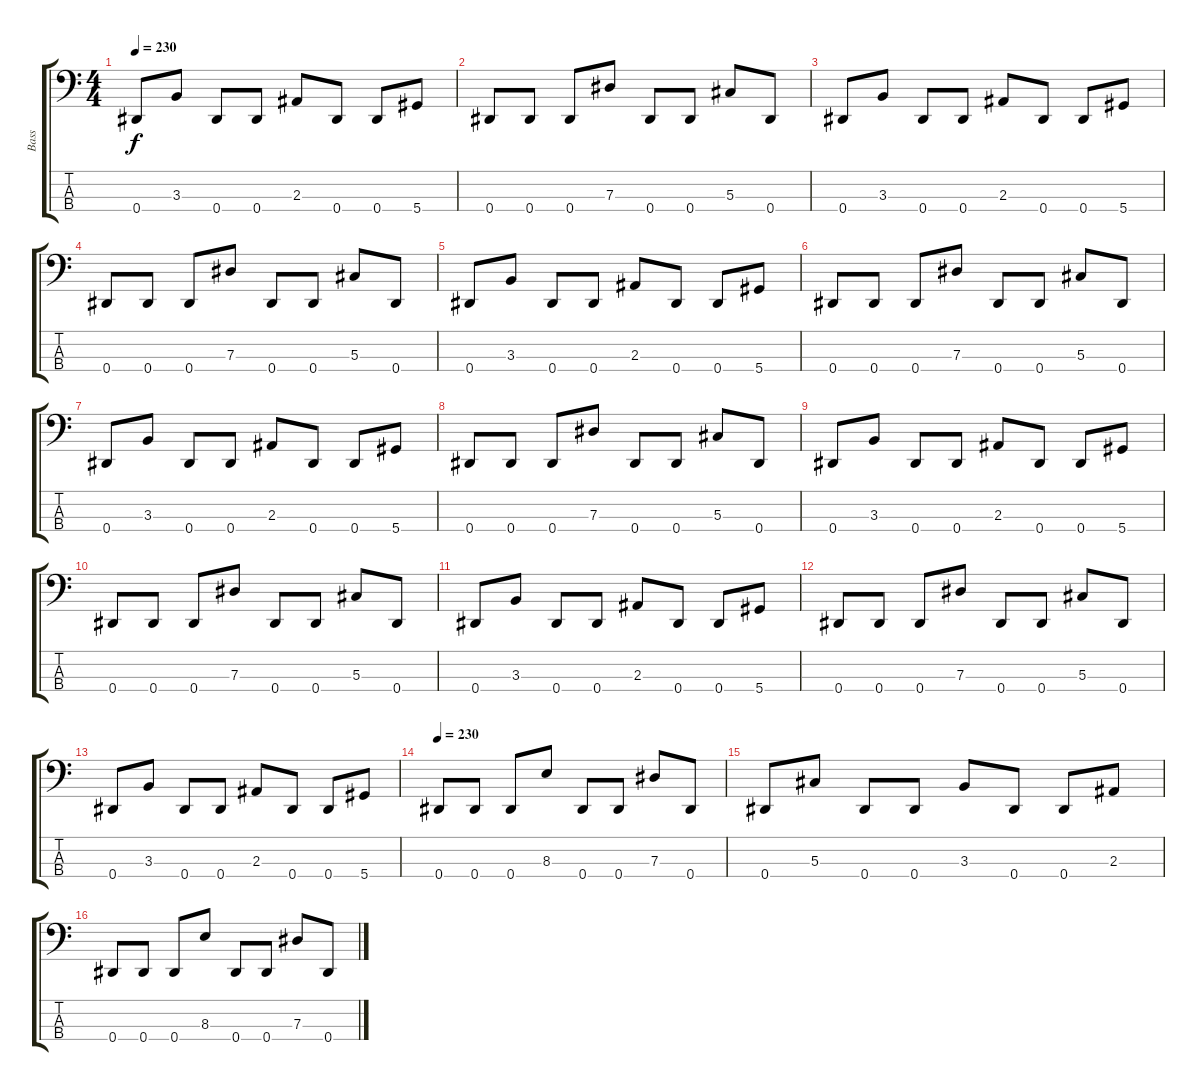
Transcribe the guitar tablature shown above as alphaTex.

\track ("Bass" "Bass") {instrument electricbassfinger}
\staff {score tabs}
\tuning (Gb2 Db2 Ab1 Eb1) {hide}
\ts (4 4)
\tempo 230
\clef f4
\ks c
0.4.8{dy f} 3.3.8 0.4.8 0.4.8 2.3.8 0.4.8 0.4.8 5.4.8 |
0.4.8 0.4.8 0.4.8 7.3.8 0.4.8 0.4.8 5.3.8 0.4.8 |
0.4.8 3.3.8 0.4.8 0.4.8 2.3.8 0.4.8 0.4.8 5.4.8 |
0.4.8 0.4.8 0.4.8 7.3.8 0.4.8 0.4.8 5.3.8 0.4.8 |
0.4.8 3.3.8 0.4.8 0.4.8 2.3.8 0.4.8 0.4.8 5.4.8 |
0.4.8 0.4.8 0.4.8 7.3.8 0.4.8 0.4.8 5.3.8 0.4.8 |
0.4.8 3.3.8 0.4.8 0.4.8 2.3.8 0.4.8 0.4.8 5.4.8 |
0.4.8 0.4.8 0.4.8 7.3.8 0.4.8 0.4.8 5.3.8 0.4.8 |
0.4.8 3.3.8 0.4.8 0.4.8 2.3.8 0.4.8 0.4.8 5.4.8 |
0.4.8 0.4.8 0.4.8 7.3.8 0.4.8 0.4.8 5.3.8 0.4.8 |
0.4.8 3.3.8 0.4.8 0.4.8 2.3.8 0.4.8 0.4.8 5.4.8 |
0.4.8 0.4.8 0.4.8 7.3.8 0.4.8 0.4.8 5.3.8 0.4.8 |
0.4.8 3.3.8 0.4.8 0.4.8 2.3.8 0.4.8 0.4.8 5.4.8 |
\tempo 230
0.4.8 0.4.8 0.4.8 8.3.8 0.4.8 0.4.8 7.3.8 0.4.8 |
0.4.8 5.3.8 0.4.8 0.4.8 3.3.8 0.4.8 0.4.8 2.3.8 |
0.4.8 0.4.8 0.4.8 8.3.8 0.4.8 0.4.8 7.3.8 0.4.8
